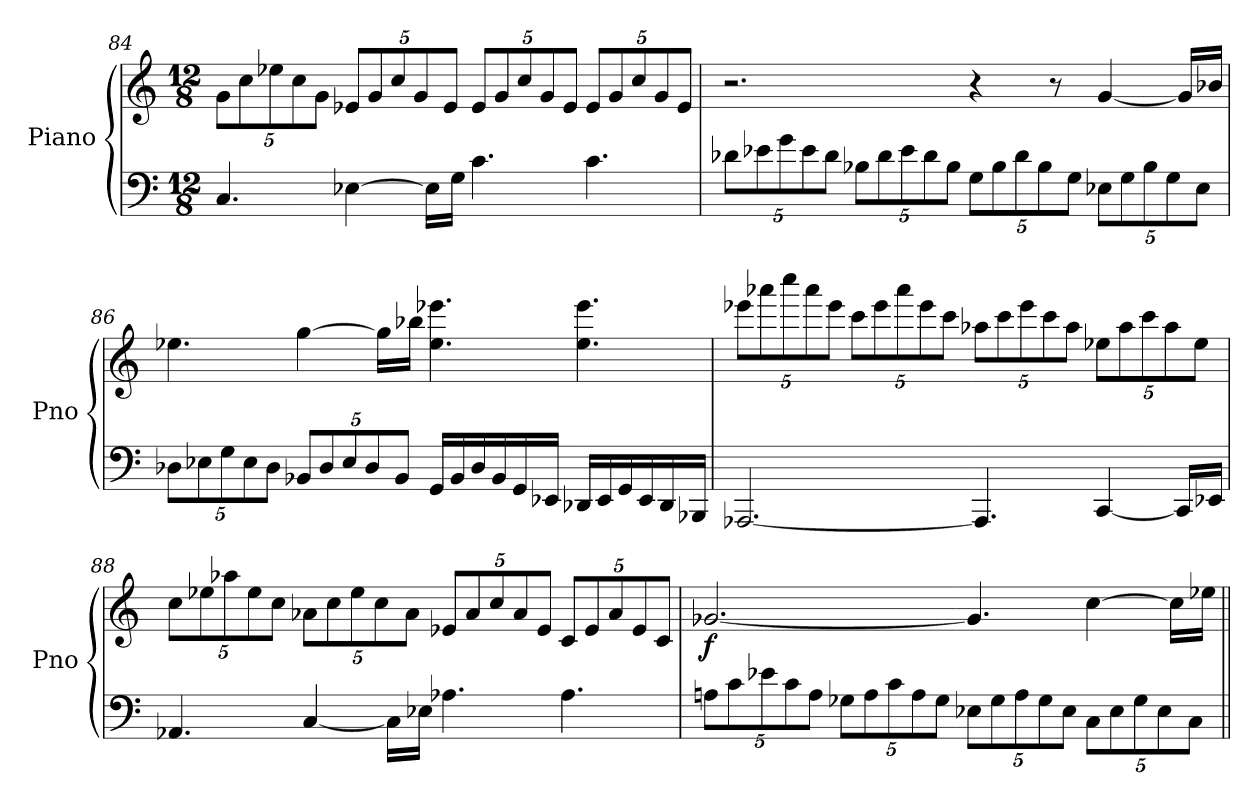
**kern	**kern	**dynam
*part1	*part1	*part1
*staff2	*staff1	*staff1/2
*I"Piano	*	*
*I'Pno	*	*
!!LO:LB:g=z
*clefF4	*clefG2	*
*k[]	*k[]	*
*C:	*C:	*
*M12/8	*M12/8	*
*	*Xbrackettup	*
=84	=84	=84
4.C/	40%3g\LL	.
.	40%3cc\	.
.	40%3ee-X\	.
.	40%3cc\	.
.	40%3g\JJ	.
[4E-X\	40%3e-X/LL	.
.	40%3g/	.
.	40%3cc/	.
.	40%3g/	.
16E-\LL]	.	.
.	40%3e-/JJ	.
16G\JJ	.	.
4.c\	40%3e-/LL	.
.	40%3g/	.
.	40%3cc/	.
.	40%3g/	.
.	40%3e-/JJ	.
4.c\	40%3e-/LL	.
.	40%3g/	.
.	40%3cc/	.
.	40%3g/	.
.	40%3e-/JJ	.
!!LO:LB:g=z
=85	=85	=85
*Xbrackettup	*	*
40%3d-X\LL	2.r	.
40%3e-X\	.	.
40%3g\	.	.
40%3e-\	.	.
40%3d-\JJ	.	.
40%3B-X\LL	.	.
40%3d-\	.	.
40%3e-\	.	.
40%3d-\	.	.
40%3B-\JJ	.	.
40%3G\LL	4r	.
40%3B-\	.	.
40%3d-\	.	.
40%3B-\	.	.
.	8r	.
40%3G\JJ	.	.
40%3E-X\LL	[4g/	.
40%3G\	.	.
40%3B-\	.	.
40%3G\	.	.
.	16g/LL]	.
40%3E-\JJ	.	.
.	16b-X/JJ	.
!!LO:LB:g=z
=86	=86	=86
40%3D-X\LL	4.ee-X\	.
40%3E-X\	.	.
40%3G\	.	.
40%3E-\	.	.
40%3D-\JJ	.	.
40%3BB-X/LL	[4gg\	.
40%3D-/	.	.
40%3E-/	.	.
40%3D-/	.	.
.	16gg\LL]	.
40%3BB-/JJ	.	.
.	16bb-X\JJ	.
16GG/LL	4.ee-\ 4.eee-X\	.
16BB-/	.	.
16D-/	.	.
16BB-/	.	.
16GG/	.	.
16EE-X/JJ	.	.
16DD-X/LL	4.ee-\ 4.eee-\	.
16EE-/	.	.
16GG/	.	.
16EE-/	.	.
16DD-/	.	.
16BBB-X/JJ	.	.
!!LO:PB:g=z
=87	=87	=87
[2.AAA-X/	40%3eee-X\LL	.
.	40%3aaa-X\	.
.	40%3cccc\	.
.	40%3aaa-\	.
.	40%3eee-\JJ	.
.	40%3ccc\LL	.
.	40%3eee-\	.
.	40%3aaa-\	.
.	40%3eee-\	.
.	40%3ccc\JJ	.
4.AAA-/]	40%3aa-X\LL	.
.	40%3ccc\	.
.	40%3eee-\	.
.	40%3ccc\	.
.	40%3aa-\JJ	.
[4CC/	40%3ee-X\LL	.
.	40%3aa-\	.
.	40%3ccc\	.
.	40%3aa-\	.
16CC/LL]	.	.
.	40%3ee-\JJ	.
16EE-X/JJ	.	.
!!LO:LB:g=z
=88	=88	=88
4.AA-X/	40%3cc\LL	.
.	40%3ee-X\	.
.	40%3aa-X\	.
.	40%3ee-\	.
.	40%3cc\JJ	.
[4C/	40%3a-X\LL	.
.	40%3cc\	.
.	40%3ee-\	.
.	40%3cc\	.
16C\LL]	.	.
.	40%3a-\JJ	.
16E-X\JJ	.	.
4.A-X\	40%3e-X/LL	.
.	40%3a-/	.
.	40%3cc/	.
.	40%3a-/	.
.	40%3e-/JJ	.
4.A-\	40%3c/LL	.
.	40%3e-/	.
.	40%3a-/	.
.	40%3e-/	.
.	40%3c/JJ	.
!!LO:LB:g=z
=89	=89	=89
!	!	!LO:DY:b
40%3An\LL	[2.g-X/	f
40%3c\	.	.
40%3e-X\	.	.
40%3c\	.	.
40%3A\JJ	.	.
40%3G-X\LL	.	.
40%3A\	.	.
40%3c\	.	.
40%3A\	.	.
40%3G-\JJ	.	.
40%3E-X\LL	4.g-/]	.
40%3G-\	.	.
40%3A\	.	.
40%3G-\	.	.
40%3E-\JJ	.	.
40%3C\LL	[4cc\	.
40%3E-\	.	.
40%3G-\	.	.
40%3E-\	.	.
.	16cc\LL]	.
40%3C\JJ	.	.
.	16ee-X\JJ	.
=||	=||	=||
*-	*-	*-
